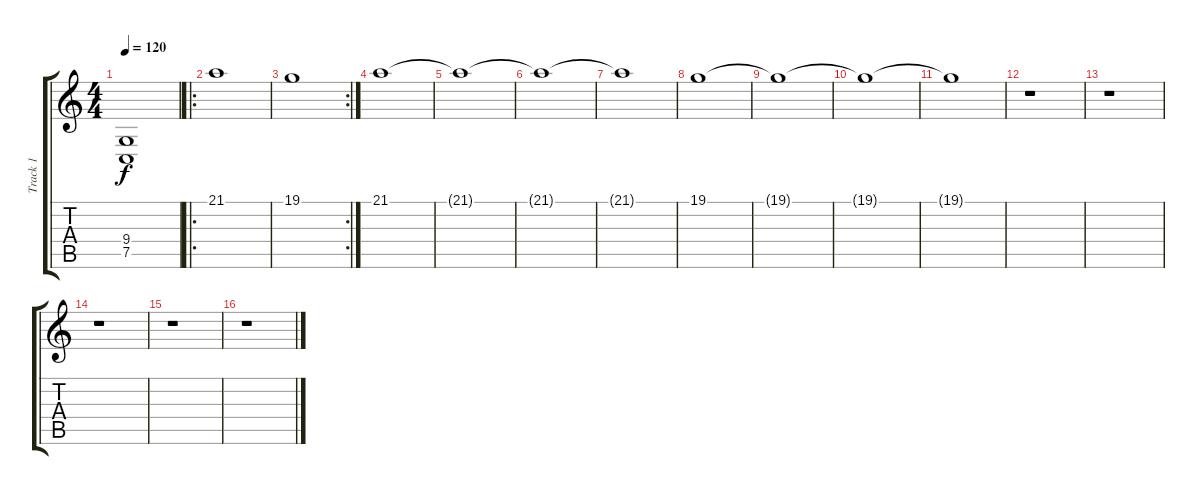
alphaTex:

\track ("Track 1" "Track 1") {instrument stringensemble1}
\staff {score tabs}
\tuning (C4 G3 Eb3 Bb2 F2 C2) {hide}
\ts (4 4)
\tempo 120
\clef g2
\ks c
(9.4 7.5).1{dy f} |
\ro
21.1.1 |
\rc 2
19.1.1 |
21.1.1 |
21.1{t}.1 |
21.1{t}.1 |
21.1{t}.1 |
19.1.1 |
19.1{t}.1 |
19.1{t}.1 |
19.1{t}.1 |
r.1 |
r.1 |
r.1 |
r.1 |
r.1
